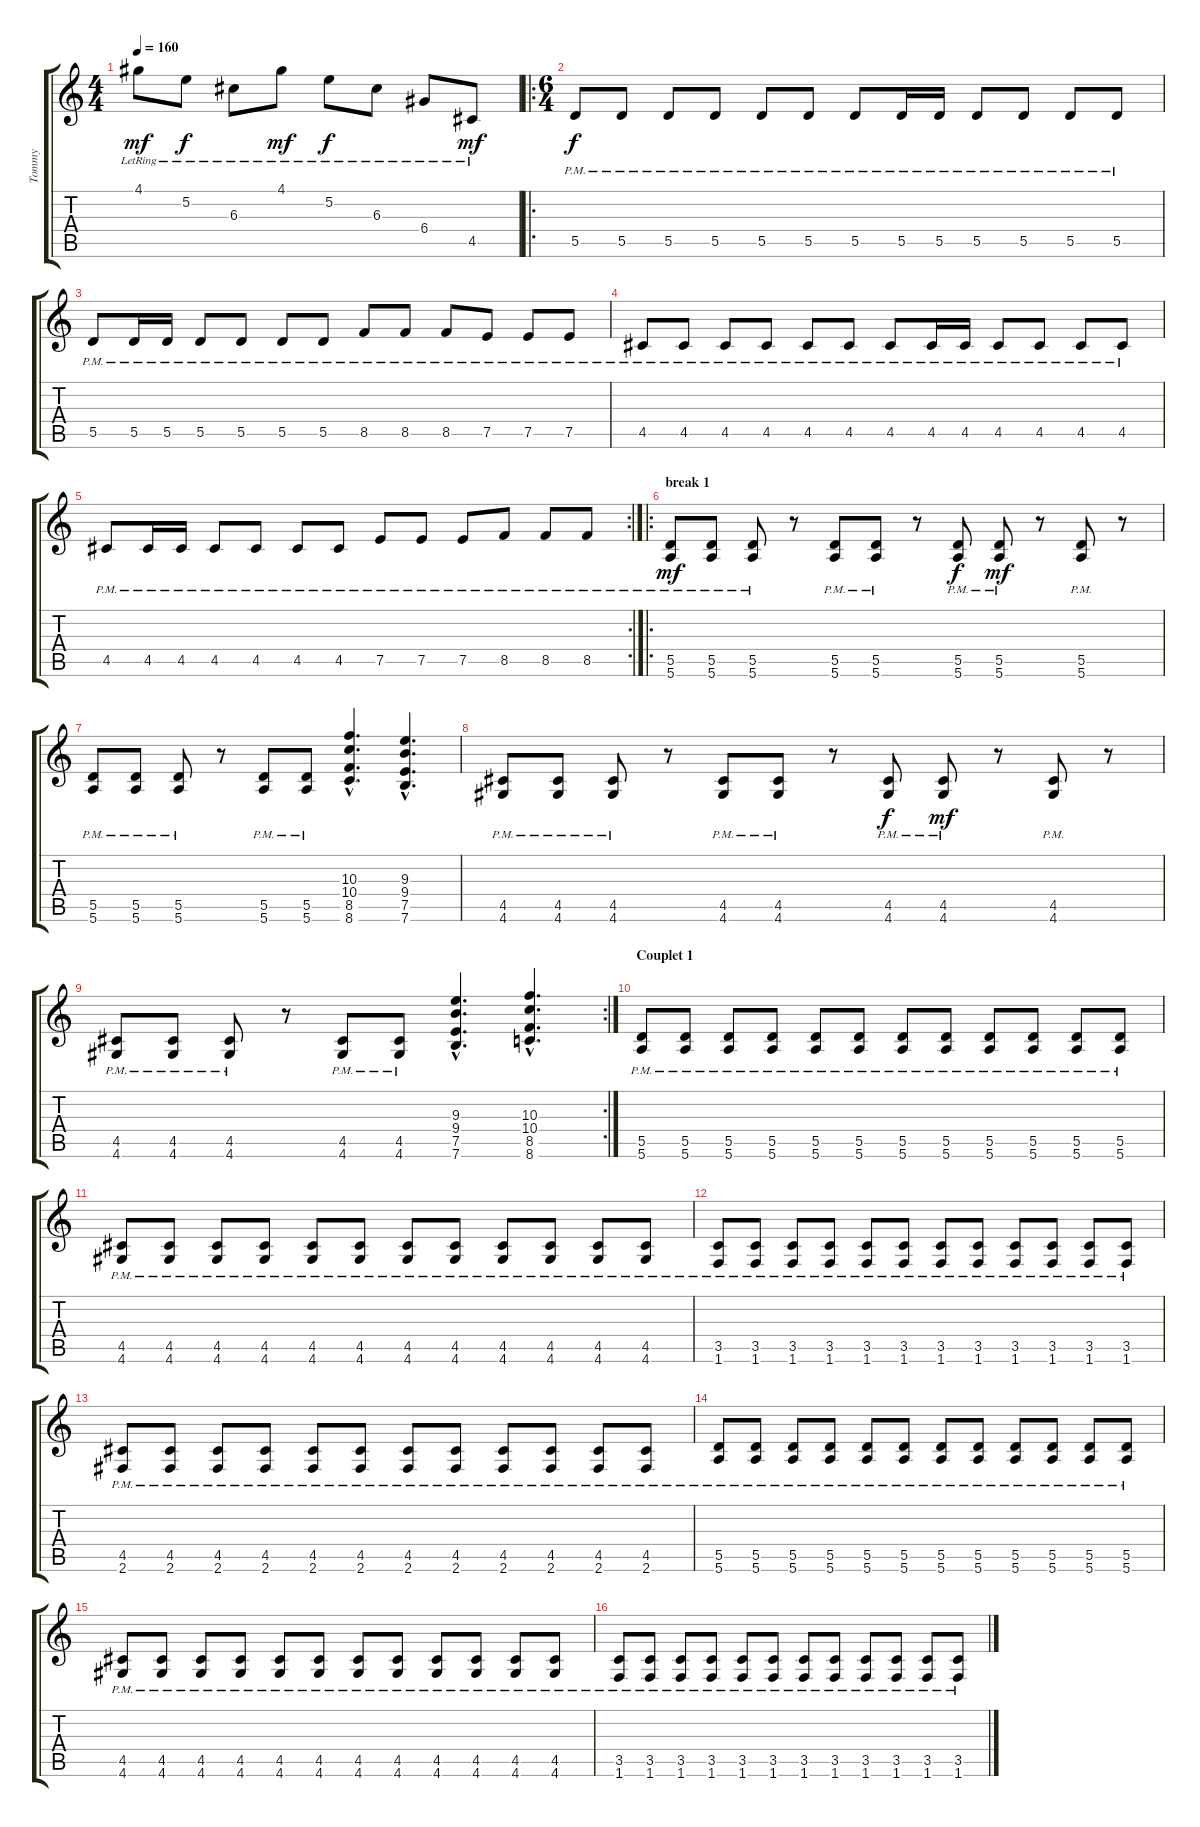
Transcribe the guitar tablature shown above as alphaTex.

\track ("Tommy" "Tommy") {instrument distortionguitar}
\staff {score tabs}
\tuning (E4 B3 G3 D3 A2 E2) {hide}
\ts (4 4)
\tempo 160
\clef g2
\ks c
4.1{lr}.8{dy mf} 5.2{lr}.8{dy f} 6.3{lr}.8 4.1{lr}.8{dy mf} 5.2{lr}.8{dy f} 6.3{lr}.8 6.4{lr}.8 4.5{lr}.8{dy mf} |
\ro
\ts (6 4)
5.5{pm}.8{dy f instrument distortionguitar} 5.5{pm}.8 5.5{pm}.8 5.5{pm}.8 5.5{pm}.8 5.5{pm}.8 5.5{pm}.8 5.5{pm}.16 5.5{pm}.16 5.5{pm}.8 5.5{pm}.8 5.5{pm}.8 5.5{pm}.8 |
5.5{pm}.8 5.5{pm}.16 5.5{pm}.16 5.5{pm}.8 5.5{pm}.8 5.5{pm}.8 5.5{pm}.8 8.5{pm}.8 8.5{pm}.8 8.5{pm}.8 7.5{pm}.8 7.5{pm}.8 7.5{pm}.8 |
4.5{pm}.8 4.5{pm}.8 4.5{pm}.8 4.5{pm}.8 4.5{pm}.8 4.5{pm}.8 4.5{pm}.8 4.5{pm}.16 4.5{pm}.16 4.5{pm}.8 4.5{pm}.8 4.5{pm}.8 4.5{pm}.8 |
\rc 2
4.5{pm}.8 4.5{pm}.16 4.5{pm}.16 4.5{pm}.8 4.5{pm}.8 4.5{pm}.8 4.5{pm}.8 7.5{pm}.8 7.5{pm}.8 7.5{pm}.8 8.5{pm}.8 8.5{pm}.8 8.5{pm}.8 |
\ro
\section ("" "break 1")
(5.5{pm} 5.6{pm}).8{dy mf} (5.5{pm} 5.6{pm}).8 (5.5{pm} 5.6{pm}).8 r.8 (5.5{pm} 5.6{pm}).8 (5.5{pm} 5.6{pm}).8 r.8 (5.5{pm} 5.6{pm}).8{dy f} (5.5{pm} 5.6{pm}).8{dy mf} r.8 (5.5{pm} 5.6{pm}).8 r.8 |
(5.5{pm} 5.6{pm}).8 (5.5{pm} 5.6{pm}).8 (5.5{pm} 5.6{pm}).8 r.8 (5.5{pm} 5.6{pm}).8 (5.5{pm} 5.6{pm}).8 (10.3{hac} 10.4{hac} 8.5{hac} 8.6{hac}).4{d} (9.3{hac} 9.4{hac} 7.5{hac} 7.6{hac}).4{d} |
(4.5{pm} 4.6{pm}).8 (4.5{pm} 4.6{pm}).8 (4.5{pm} 4.6{pm}).8 r.8 (4.5{pm} 4.6{pm}).8 (4.5{pm} 4.6{pm}).8 r.8 (4.5{pm} 4.6{pm}).8{dy f} (4.5{pm} 4.6{pm}).8{dy mf} r.8 (4.5{pm} 4.6{pm}).8 r.8 |
\rc 2
(4.5{pm} 4.6{pm}).8 (4.5{pm} 4.6{pm}).8 (4.5{pm} 4.6{pm}).8 r.8 (4.5{pm} 4.6{pm}).8 (4.5{pm} 4.6{pm}).8 (9.3{hac} 9.4{hac} 7.5{hac} 7.6{hac}).4{d} (10.3{hac} 10.4{hac} 8.5{hac} 8.6{hac}).4{d} |
\section ("" "Couplet 1")
(5.5{pm} 5.6{pm}).8 (5.5{pm} 5.6{pm}).8 (5.5{pm} 5.6{pm}).8 (5.5{pm} 5.6{pm}).8 (5.5{pm} 5.6{pm}).8 (5.5{pm} 5.6{pm}).8 (5.5 5.6{pm}).8 (5.5{pm} 5.6{pm}).8 (5.5{pm} 5.6{pm}).8 (5.5{pm} 5.6{pm}).8 (5.5{pm} 5.6{pm}).8 (5.5{pm} 5.6{pm}).8 |
(4.5{pm} 4.6{pm}).8 (4.5{pm} 4.6{pm}).8 (4.5{pm} 4.6{pm}).8 (4.5{pm} 4.6{pm}).8 (4.5{pm} 4.6{pm}).8 (4.5{pm} 4.6{pm}).8 (4.5{pm} 4.6{pm}).8 (4.5{pm} 4.6{pm}).8 (4.5{pm} 4.6{pm}).8 (4.5{pm} 4.6{pm}).8 (4.5{pm} 4.6{pm}).8 (4.5{pm} 4.6{pm}).8 |
(3.5{pm} 1.6{pm}).8 (3.5{pm} 1.6{pm}).8 (3.5{pm} 1.6{pm}).8 (3.5{pm} 1.6{pm}).8 (3.5{pm} 1.6{pm}).8 (3.5{pm} 1.6{pm}).8 (3.5{pm} 1.6{pm}).8 (3.5{pm} 1.6{pm}).8 (3.5{pm} 1.6{pm}).8 (3.5{pm} 1.6{pm}).8 (3.5{pm} 1.6{pm}).8 (3.5{pm} 1.6{pm}).8 |
(4.5{pm} 2.6{pm}).8 (4.5{pm} 2.6{pm}).8 (4.5{pm} 2.6{pm}).8 (4.5{pm} 2.6{pm}).8 (4.5{pm} 2.6{pm}).8 (4.5{pm} 2.6{pm}).8 (4.5{pm} 2.6{pm}).8 (4.5{pm} 2.6{pm}).8 (4.5{pm} 2.6{pm}).8 (4.5{pm} 2.6{pm}).8 (4.5{pm} 2.6{pm}).8 (4.5{pm} 2.6{pm}).8 |
(5.5{pm} 5.6{pm}).8 (5.5{pm} 5.6{pm}).8 (5.5{pm} 5.6{pm}).8 (5.5{pm} 5.6{pm}).8 (5.5{pm} 5.6{pm}).8 (5.5{pm} 5.6{pm}).8 (5.5 5.6{pm}).8 (5.5{pm} 5.6{pm}).8 (5.5{pm} 5.6{pm}).8 (5.5{pm} 5.6{pm}).8 (5.5{pm} 5.6{pm}).8 (5.5{pm} 5.6{pm}).8 |
(4.5{pm} 4.6{pm}).8 (4.5{pm} 4.6{pm}).8 (4.5{pm} 4.6{pm}).8 (4.5{pm} 4.6{pm}).8 (4.5{pm} 4.6{pm}).8 (4.5{pm} 4.6{pm}).8 (4.5{pm} 4.6{pm}).8 (4.5{pm} 4.6{pm}).8 (4.5{pm} 4.6{pm}).8 (4.5{pm} 4.6{pm}).8 (4.5{pm} 4.6{pm}).8 (4.5{pm} 4.6{pm}).8 |
(3.5{pm} 1.6{pm}).8 (3.5{pm} 1.6{pm}).8 (3.5{pm} 1.6{pm}).8 (3.5{pm} 1.6{pm}).8 (3.5{pm} 1.6{pm}).8 (3.5{pm} 1.6{pm}).8 (3.5{pm} 1.6{pm}).8 (3.5{pm} 1.6{pm}).8 (3.5{pm} 1.6{pm}).8 (3.5{pm} 1.6{pm}).8 (3.5{pm} 1.6{pm}).8 (3.5{pm} 1.6{pm}).8
